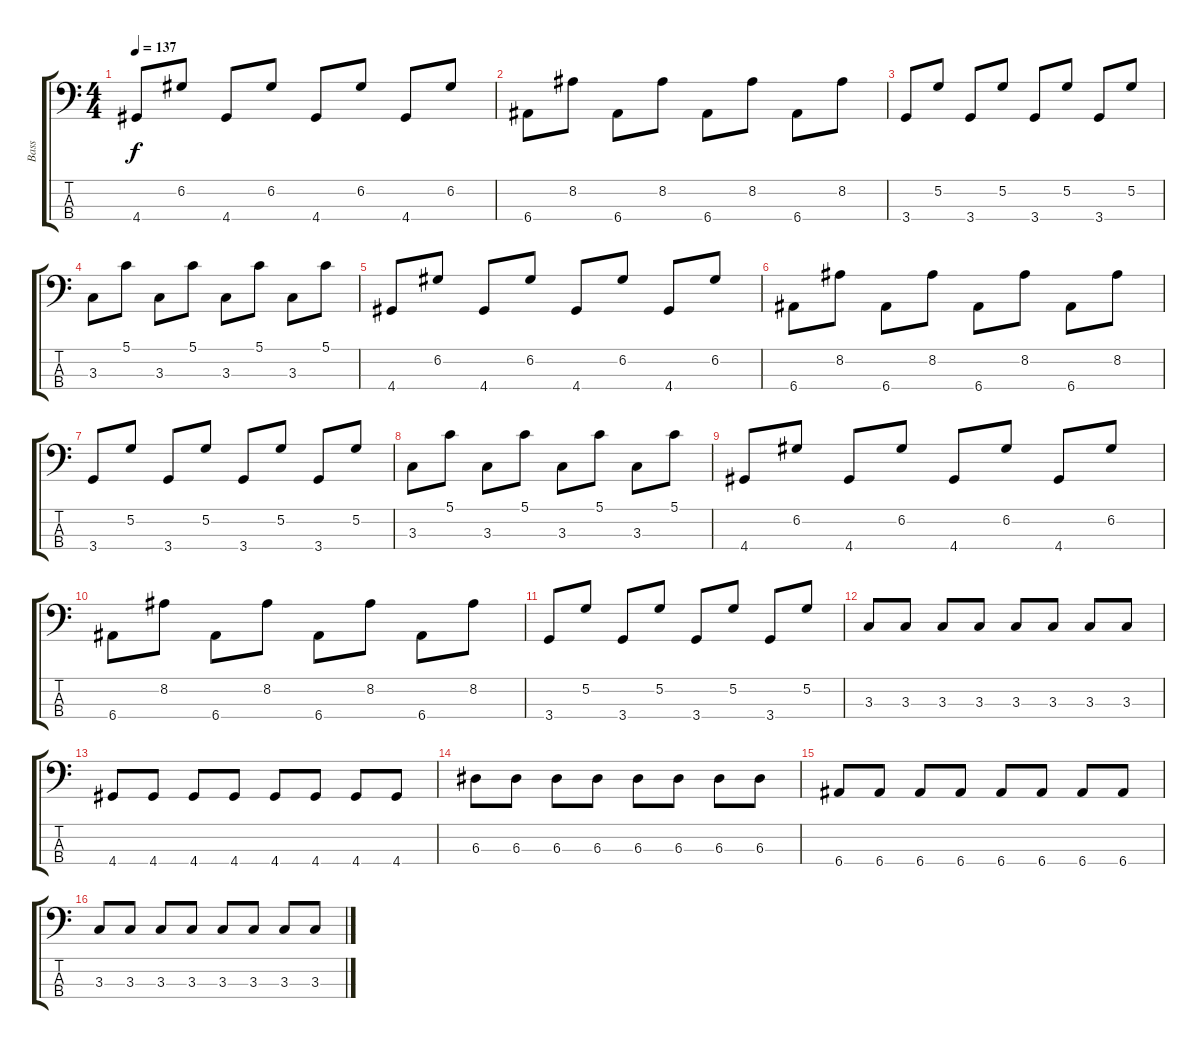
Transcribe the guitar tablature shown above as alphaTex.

\track ("Bass" "Bass") {instrument electricbasspick}
\staff {score tabs}
\tuning (G2 D2 A1 E1) {hide}
\ts (4 4)
\tempo 137
\clef f4
\ks c
4.4.8{dy f} 6.2.8 4.4.8 6.2.8 4.4.8 6.2.8 4.4.8 6.2.8 |
6.4.8 8.2.8 6.4.8 8.2.8 6.4.8 8.2.8 6.4.8 8.2.8 |
3.4.8 5.2.8 3.4.8 5.2.8 3.4.8 5.2.8 3.4.8 5.2.8 |
3.3.8 5.1.8 3.3.8 5.1.8 3.3.8 5.1.8 3.3.8 5.1.8 |
4.4.8 6.2.8 4.4.8 6.2.8 4.4.8 6.2.8 4.4.8 6.2.8 |
6.4.8 8.2.8 6.4.8 8.2.8 6.4.8 8.2.8 6.4.8 8.2.8 |
3.4.8 5.2.8 3.4.8 5.2.8 3.4.8 5.2.8 3.4.8 5.2.8 |
3.3.8 5.1.8 3.3.8 5.1.8 3.3.8 5.1.8 3.3.8 5.1.8 |
4.4.8 6.2.8 4.4.8 6.2.8 4.4.8 6.2.8 4.4.8 6.2.8 |
6.4.8 8.2.8 6.4.8 8.2.8 6.4.8 8.2.8 6.4.8 8.2.8 |
3.4.8 5.2.8 3.4.8 5.2.8 3.4.8 5.2.8 3.4.8 5.2.8 |
3.3.8 3.3.8 3.3.8 3.3.8 3.3.8 3.3.8 3.3.8 3.3.8 |
4.4.8 4.4.8 4.4.8 4.4.8 4.4.8 4.4.8 4.4.8 4.4.8 |
6.3.8 6.3.8 6.3.8 6.3.8 6.3.8 6.3.8 6.3.8 6.3.8 |
6.4.8 6.4.8 6.4.8 6.4.8 6.4.8 6.4.8 6.4.8 6.4.8 |
3.3.8 3.3.8 3.3.8 3.3.8 3.3.8 3.3.8 3.3.8 3.3.8
